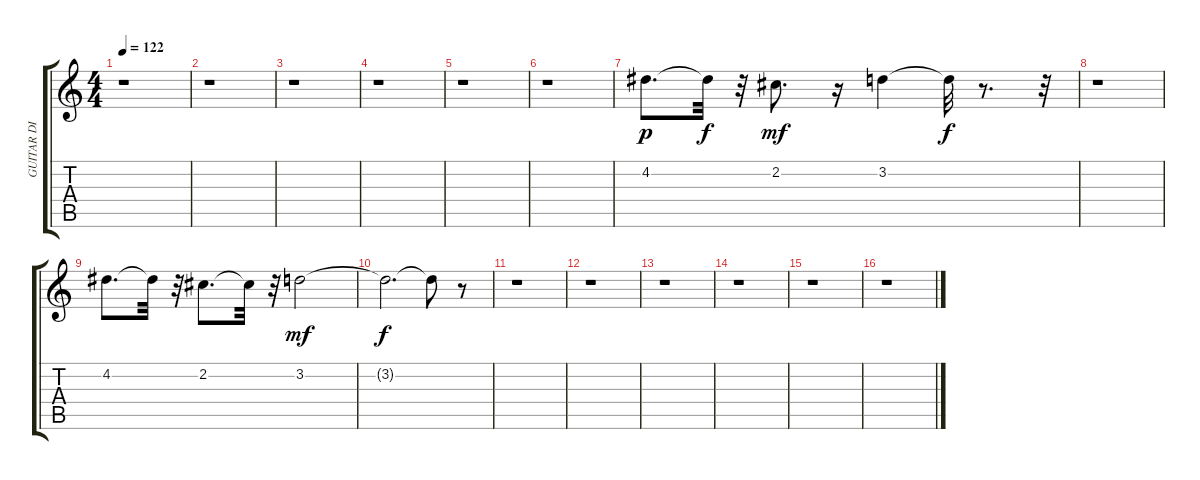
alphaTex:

\track ("GUITAR DI" "GUITAR DI") {instrument distortionguitar}
\staff {score tabs}
\tuning (E4 B3 G3 D3 A2 E2) {hide}
\ts (4 4)
\tempo 122
\clef g2
\ks c
r.1{dy p} |
r.1 |
r.1 |
r.1 |
r.1 |
r.1 |
4.2.8{d} 4.2{t}.32{dy f} r.32 2.2.8{d dy mf} r.16 3.2.4 3.2{t}.32{dy f} r.8{d} r.32 |
r.1 |
4.2.8{d} 4.2{t}.32 r.32 2.2.8{d} 2.2{t}.32 r.32 3.2.2{dy mf} |
3.2{t}.2{d dy f} 3.2{t}.8 r.8 |
r.1 |
r.1 |
r.1 |
r.1 |
r.1 |
r.1
